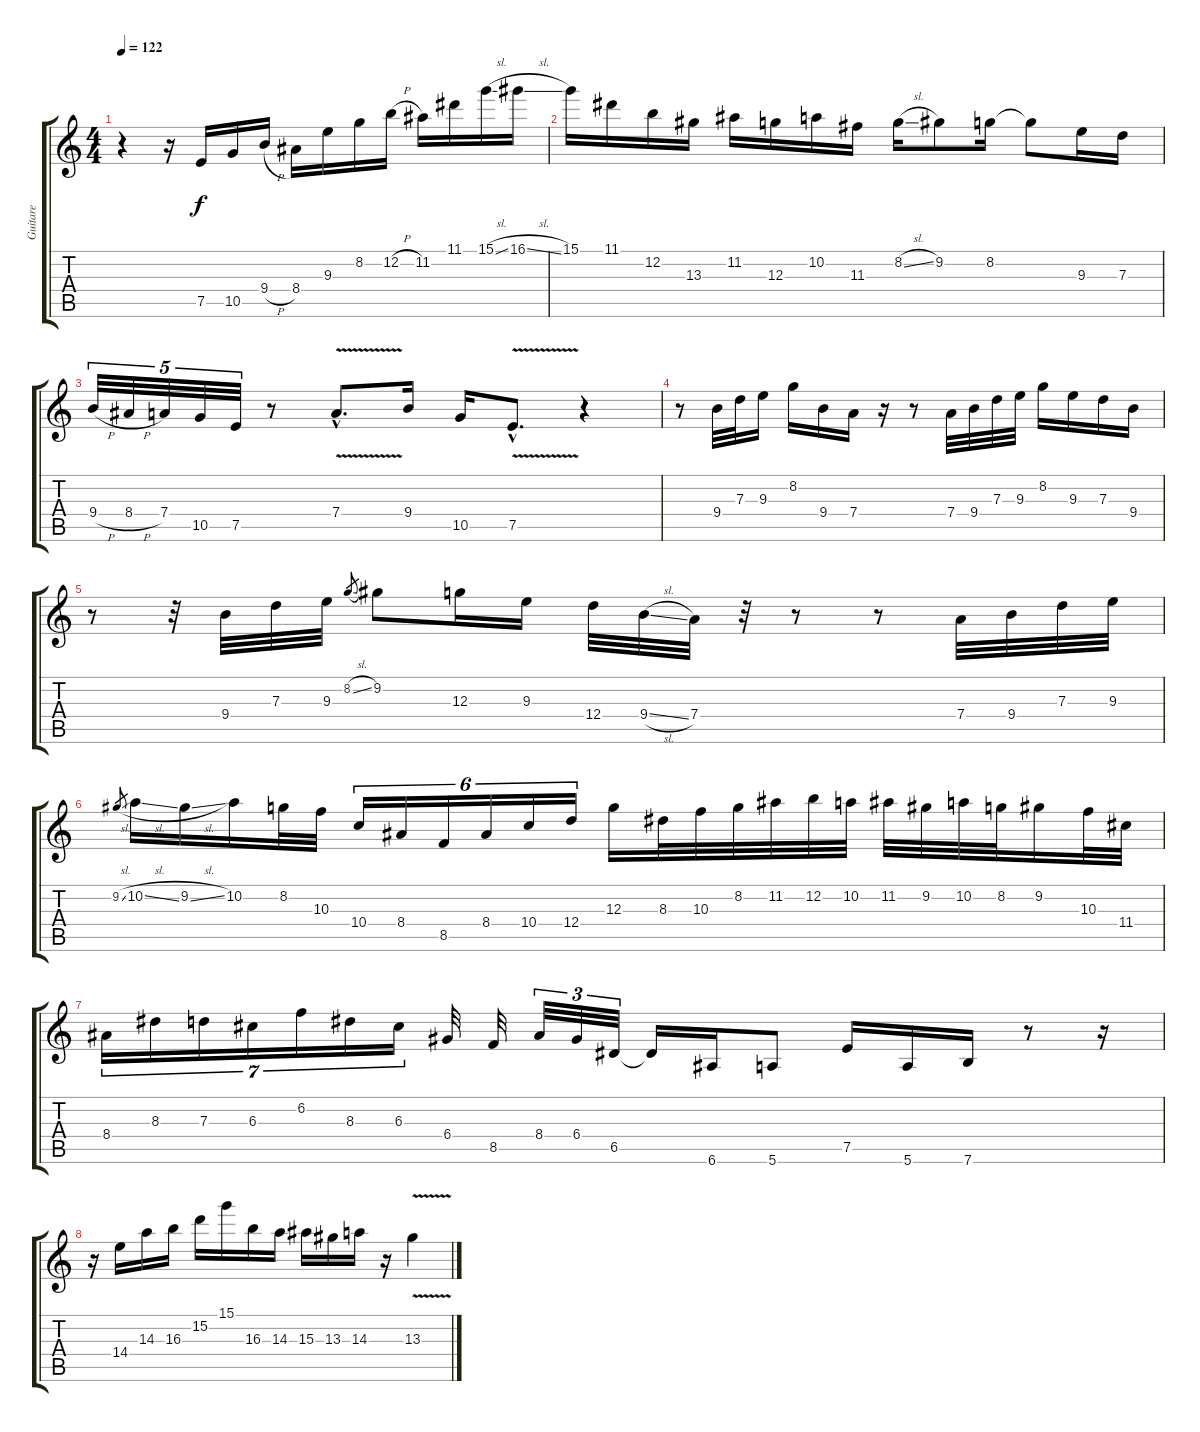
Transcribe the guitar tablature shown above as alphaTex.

\track ("Guitare" "Guitare") {instrument overdrivenguitar}
\staff {score tabs}
\tuning (E4 B3 G3 D3 A2 E2) {hide}
\ts (4 4)
\tempo 122
\clef g2
\ks c
r.4{dy f} r.16 7.5.16 10.5.16 9.4{h}.16 8.4.16 9.3.16 8.2.16 12.2{h}.16 11.2.16 11.1.16 15.1{sl}.16 16.1{sl}.16 |
15.1.16 11.1.16 12.2.16 13.3.16 11.2.16 12.3.16 10.2.16 11.3.16 8.2{sl}.16 9.2.8 8.2.16 8.2{t}.8 9.3.16 7.3.16 |
9.4{h}.32{tu (5 4)} 8.4{h}.32{tu (5 4)} 7.4.32{tu (5 4)} 10.5.32{tu (5 4)} 7.5.32{tu (5 4)} r.8 7.4{v hac}.8{d} 9.4.16 10.5.16 7.5{v hac}.8{d} r.4 |
r.8 9.4.32 7.3.32 9.3.16 8.2.16 9.4.16 7.4.16 r.16 r.8 7.4.32 9.4.32 7.3.32 9.3.32 8.2.16 9.3.16 7.3.16 9.4.16 |
r.8 r.32 9.4.32 7.3.32 9.3.32 8.2{sl}.8{gr} 9.2.8 12.3.16 9.3.16 12.4.32 9.4{sl}.32 7.4.32 r.32 r.8 r.8 7.4.32 9.4.32 7.3.32 9.3.32 |
9.2{sl}.8{gr} 10.2{sl}.16 9.2{sl}.16 10.2.16 8.2.32 10.3.32 10.4.16{tu (6 4)} 8.4.16{tu (6 4)} 8.5.16{tu (6 4)} 8.4.16{tu (6 4)} 10.4.16{tu (6 4)} 12.4.16{tu (6 4)} 12.3.16 8.3.32 10.3.32 8.2.32 11.2.32 12.2.32 10.2.32 11.2.32 9.2.32 10.2.32 8.2.32 9.2.16 10.3.32 11.4.32 |
8.4.16{tu (7 4)} 8.3.16{tu (7 4)} 7.3.16{tu (7 4)} 6.3.16{tu (7 4)} 6.2.16{tu (7 4)} 8.3.16{tu (7 4)} 6.3.16{tu (7 4)} 6.4.32 8.5.32 8.4.32{tu (3 2)} 6.4.32{tu (3 2)} 6.5.32{tu (3 2)} 6.5{t}.16 6.6.16 5.6.8 7.5.16 5.6.16 7.6.16 r.8 r.16 |
r.16 14.4.16 14.3.16 16.3.16 15.2.16 15.1.16 16.3.16 14.3.16 15.3.16 13.3.16 14.3.16 r.16 13.3{v}.4
